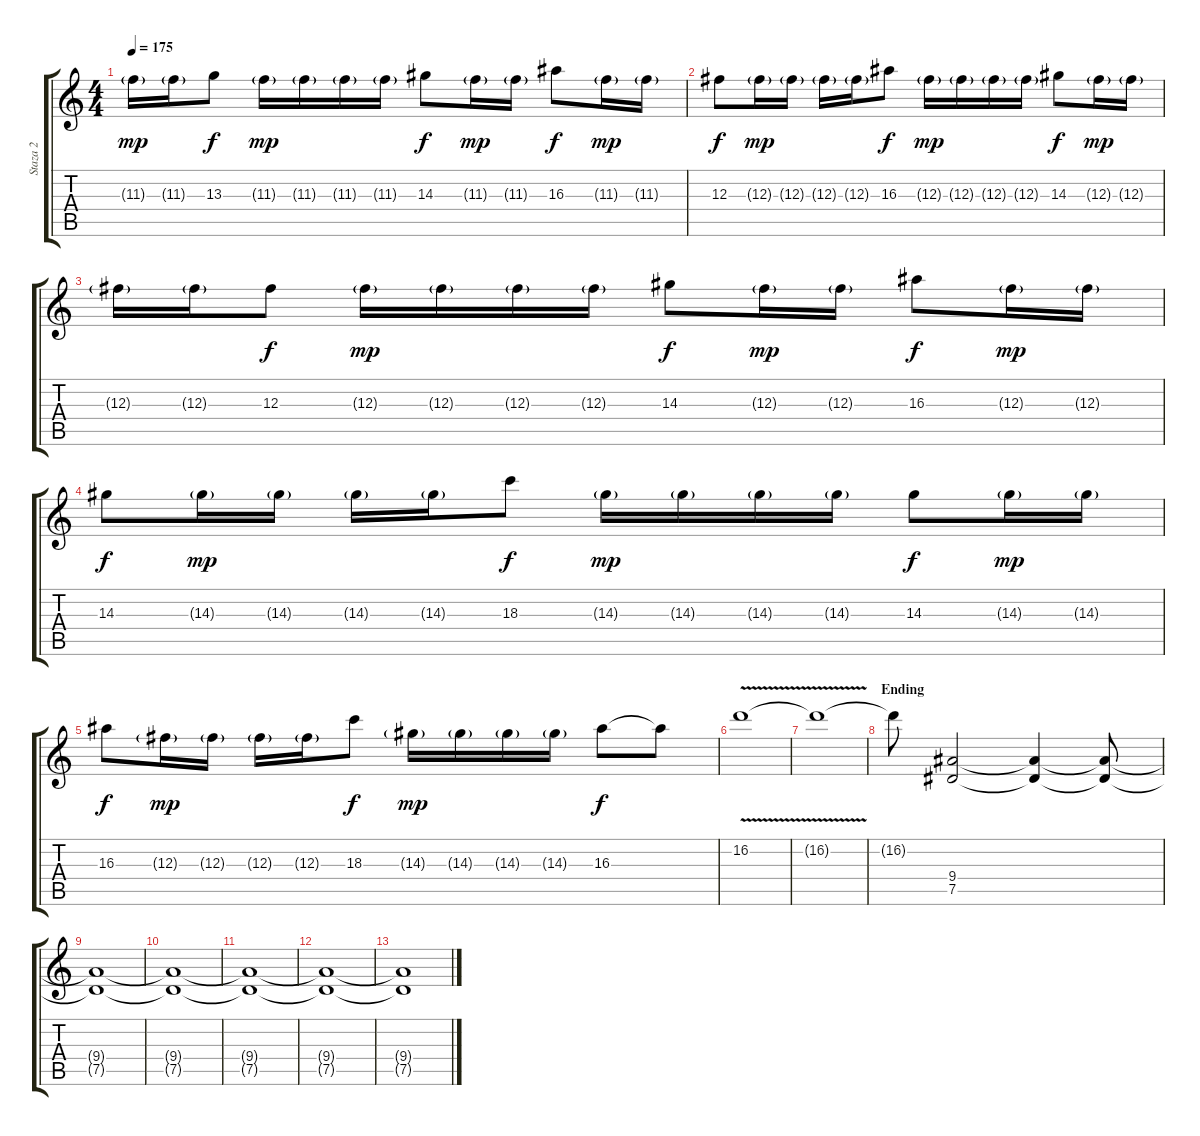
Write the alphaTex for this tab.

\track ("Staza 2" "Staza 2") {instrument distortionguitar}
\staff {score tabs}
\tuning (Eb4 Bb3 Gb3 Db3 Ab2 Eb2) {hide}
\ts (4 4)
\tempo 175
\clef g2
\ks c
11.3{g}.16{dy mp} 11.3{g}.16 13.3.8{dy f} 11.3{g}.16{dy mp} 11.3{g}.16 11.3{g}.16 11.3{g}.16 14.3.8{dy f} 11.3{g}.16{dy mp} 11.3{g}.16 16.3.8{dy f} 11.3{g}.16{dy mp} 11.3{g}.16 |
12.3.8{dy f} 12.3{g}.16{dy mp} 12.3{g}.16 12.3{g}.16 12.3{g}.16 16.3.8{dy f} 12.3{g}.16{dy mp} 12.3{g}.16 12.3{g}.16 12.3{g}.16 14.3.8{dy f} 12.3{g}.16{dy mp} 12.3{g}.16 |
12.3{g}.16 12.3{g}.16 12.3.8{dy f} 12.3{g}.16{dy mp} 12.3{g}.16 12.3{g}.16 12.3{g}.16 14.3.8{dy f} 12.3{g}.16{dy mp} 12.3{g}.16 16.3.8{dy f} 12.3{g}.16{dy mp} 12.3{g}.16 |
14.3.8{dy f} 14.3{g}.16{dy mp} 14.3{g}.16 14.3{g}.16 14.3{g}.16 18.3.8{dy f} 14.3{g}.16{dy mp} 14.3{g}.16 14.3{g}.16 14.3{g}.16 14.3.8{dy f} 14.3{g}.16{dy mp} 14.3{g}.16 |
16.3.8{dy f} 12.3{g}.16{dy mp} 12.3{g}.16 12.3{g}.16 12.3{g}.16 18.3.8{dy f} 14.3{g}.16{dy mp} 14.3{g}.16 14.3{g}.16 14.3{g}.16 16.3.8{dy f} 16.3{t}.8 |
16.2{v}.1 |
16.2{t}.1 |
\section ("" "Ending")
16.2{t}.8 (9.4 7.5).2 (9.4{t} 7.5{t}).4 (9.4{t} 7.5{t}).8 |
(9.4{t} 7.5{t}).1 |
(9.4{t} 7.5{t}).1{volume 10} |
(9.4{t} 7.5{t}).1{volume 7} |
(9.4{t} 7.5{t}).1 |
(9.4{t} 7.5{t}).1
